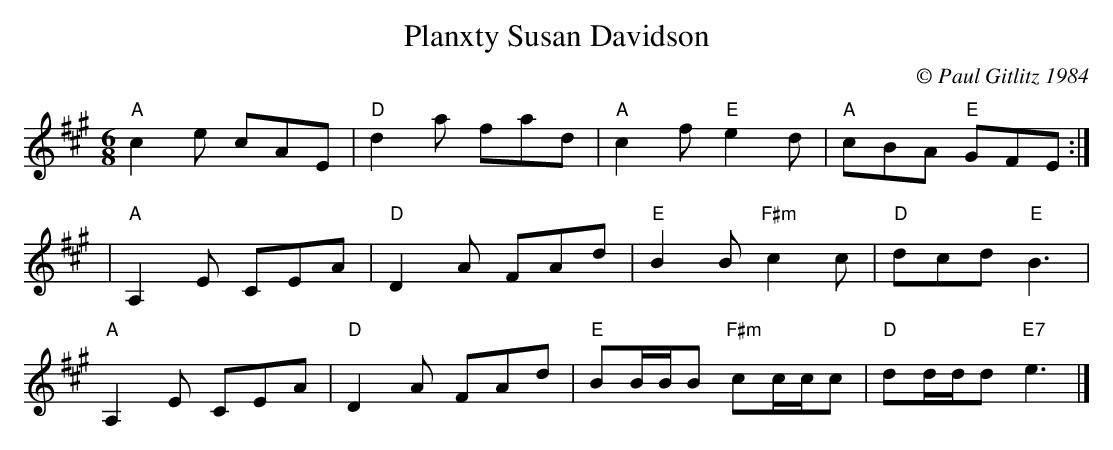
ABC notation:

X:1
T:Planxty Susan Davidson
M:6/8
L:1/8
C:© Paul Gitlitz 1984
K:A
"A"c2e cAE|"D"d2a fad|"A"c2f "E"e2d|"A"cBA "E"GFE:|!
|"A"A,2E CEA|"D"D2A FAd|"E"B2B"F#m"c2c|"D"dcd "E"B3|!
"A"A,2E CEA|"D"D2A FAd|"E"BB/B/B "F#m"cc/c/c|"D"dd/d/d "E7"e3|]
